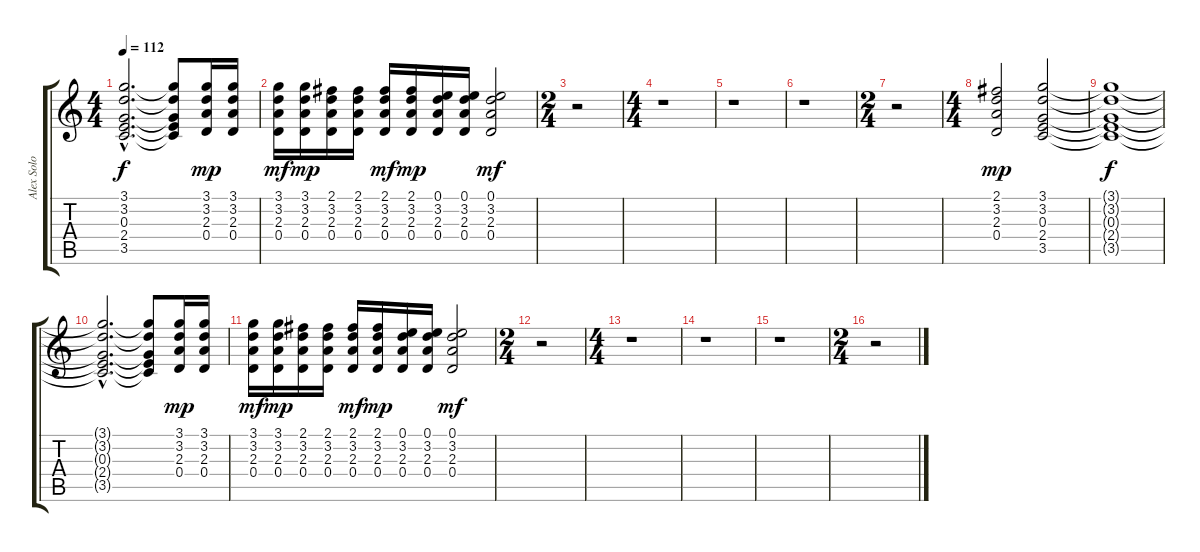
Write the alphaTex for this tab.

\track ("Alex Solo" "Alex Solo") {instrument distortionguitar}
\staff {score tabs}
\tuning (E4 B3 G3 D3 A2 E2) {hide}
\ts (4 4)
\tempo 112
\clef g2
\ks c
(3.1{hac t} 3.2{hac t} 0.3{hac t} 2.4{hac t} 3.5{hac t}).2{d dy f} (3.1{t} 3.2{t} 0.3{t} 2.4{t} 3.5{t}).8 (3.1 3.2 2.3 0.4).16{dy mp} (3.1 3.2 2.3 0.4).16 |
(3.1 3.2 2.3 0.4).16{dy mf} (3.1 3.2 2.3 0.4).16{dy mp} (2.1 3.2 2.3 0.4).16 (2.1 3.2 2.3 0.4).16 (2.1 3.2 2.3 0.4).16{dy mf} (2.1 3.2 2.3 0.4).16{dy mp} (0.1 3.2 2.3 0.4).16 (0.1 3.2 2.3 0.4).16 (0.1 3.2 2.3 0.4).2{dy mf} |
\ts (2 4)
r.2 |
\ts (4 4)
r.1 |
r.1 |
r.1 |
\ts (2 4)
r.2 |
\ts (4 4)
(2.1 3.2 2.3 0.4).2{dy mp} (3.1 3.2 0.3 2.4 3.5).2 |
(3.1{t} 3.2{t} 0.3{t} 2.4{t} 3.5{t}).1{dy f} |
(3.1{hac t} 3.2{hac t} 0.3{hac t} 2.4{hac t} 3.5{hac t}).2{d} (3.1{t} 3.2{t} 0.3{t} 2.4{t} 3.5{t}).8 (3.1 3.2 2.3 0.4).16{dy mp} (3.1 3.2 2.3 0.4).16 |
(3.1 3.2 2.3 0.4).16{dy mf} (3.1 3.2 2.3 0.4).16{dy mp} (2.1 3.2 2.3 0.4).16 (2.1 3.2 2.3 0.4).16 (2.1 3.2 2.3 0.4).16{dy mf} (2.1 3.2 2.3 0.4).16{dy mp} (0.1 3.2 2.3 0.4).16 (0.1 3.2 2.3 0.4).16 (0.1 3.2 2.3 0.4).2{dy mf} |
\ts (2 4)
r.2 |
\ts (4 4)
r.1 |
r.1 |
r.1 |
\ts (2 4)
r.2
